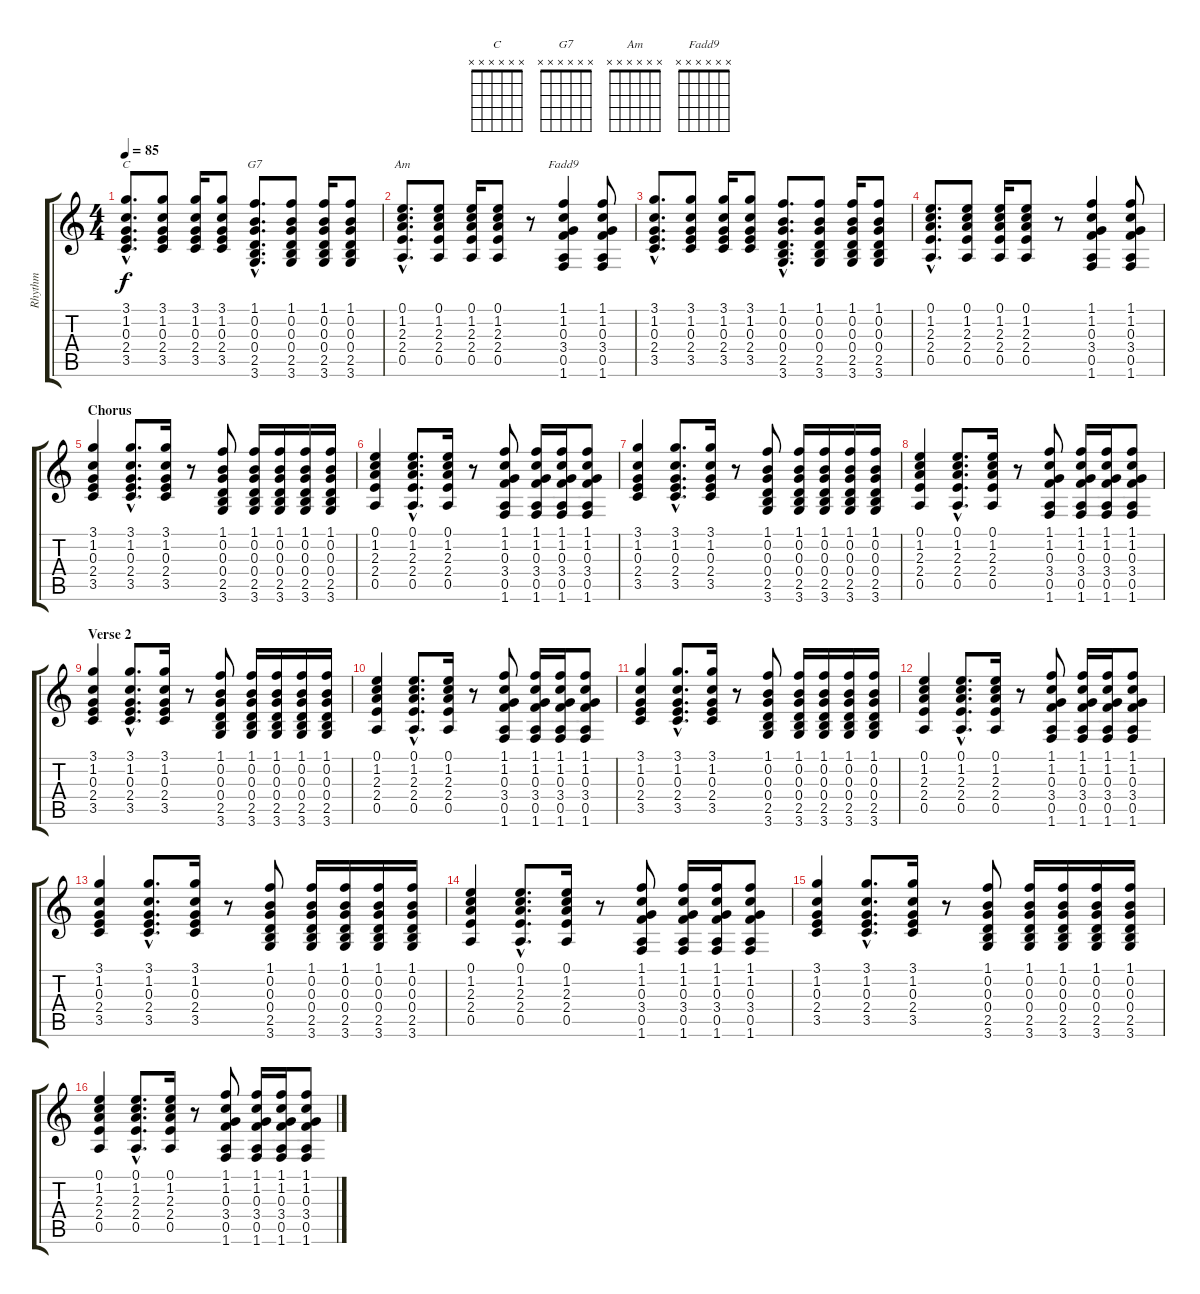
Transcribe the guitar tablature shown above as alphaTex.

\track ("Rhythm" "Rhythm") {instrument acousticguitarsteel}
\staff {score tabs}
\tuning (E4 B3 G3 D3 A2 E2) {hide}
\chord ("C" x x x x x x)
\chord ("G7" x x x x x x)
\chord ("Am" x x x x x x)
\chord ("Fadd9" x x x x x x)
\ts (4 4)
\tempo 85
\clef g2
\ks c
(3.1{hac} 1.2{hac} 0.3{hac} 2.4{hac} 3.5{hac}).8{d ch "C" dy f} (3.1 1.2 0.3 2.4 3.5).8 (3.1 1.2 0.3 2.4 3.5).16 (3.1 1.2 0.3 2.4 3.5).8 (1.1{hac} 0.2{hac} 0.3{hac} 0.4{hac} 2.5{hac} 3.6{hac}).8{d ch "G7"} (1.1 0.2 0.3 0.4 2.5 3.6).8 (1.1 0.2 0.3 0.4 2.5 3.6).16 (1.1 0.2 0.3 0.4 2.5 3.6).8 |
(0.1{hac} 1.2{hac} 2.3{hac} 2.4{hac} 0.5{hac}).8{d ch "Am"} (0.1 1.2 2.3 2.4 0.5).8 (0.1 1.2 2.3 2.4 0.5).16 (0.1 1.2 2.3 2.4 0.5).8 r.8 (1.1 1.2 0.3 3.4 0.5 1.6).4{ch "Fadd9"} (1.1 1.2 0.3 3.4 0.5 1.6).8 |
(3.1{hac} 1.2{hac} 0.3{hac} 2.4{hac} 3.5{hac}).8{d} (3.1 1.2 0.3 2.4 3.5).8 (3.1 1.2 0.3 2.4 3.5).16 (3.1 1.2 0.3 2.4 3.5).8 (1.1{hac} 0.2{hac} 0.3{hac} 0.4{hac} 2.5{hac} 3.6{hac}).8{d} (1.1 0.2 0.3 0.4 2.5 3.6).8 (1.1 0.2 0.3 0.4 2.5 3.6).16 (1.1 0.2 0.3 0.4 2.5 3.6).8 |
(0.1{hac} 1.2{hac} 2.3{hac} 2.4{hac} 0.5{hac}).8{d} (0.1 1.2 2.3 2.4 0.5).8 (0.1 1.2 2.3 2.4 0.5).16 (0.1 1.2 2.3 2.4 0.5).8 r.8 (1.1 1.2 0.3 3.4 0.5 1.6).4 (1.1 1.2 0.3 3.4 0.5 1.6).8 |
\section ("" "Chorus")
(3.1 1.2 0.3 2.4 3.5).4 (3.1{hac} 1.2{hac} 0.3{hac} 2.4{hac} 3.5{hac}).8{d} (3.1 1.2 0.3 2.4 3.5).16 r.8 (1.1 0.2 0.3 0.4 2.5 3.6).8 (1.1 0.2 0.3 0.4 2.5 3.6).16 (1.1 0.2 0.3 0.4 2.5 3.6).16 (1.1 0.2 0.3 0.4 2.5 3.6).16 (1.1 0.2 0.3 0.4 2.5 3.6).16 |
(0.1 1.2 2.3 2.4 0.5).4 (0.1{hac} 1.2{hac} 2.3{hac} 2.4{hac} 0.5{hac}).8{d} (0.1 1.2 2.3 2.4 0.5).16 r.8 (1.1 1.2 0.3 3.4 0.5 1.6).8 (1.1 1.2 0.3 3.4 0.5 1.6).16 (1.1 1.2 0.3 3.4 0.5 1.6).16 (1.1 1.2 0.3 3.4 0.5 1.6).8 |
(3.1 1.2 0.3 2.4 3.5).4 (3.1{hac} 1.2{hac} 0.3{hac} 2.4{hac} 3.5{hac}).8{d} (3.1 1.2 0.3 2.4 3.5).16 r.8 (1.1 0.2 0.3 0.4 2.5 3.6).8 (1.1 0.2 0.3 0.4 2.5 3.6).16 (1.1 0.2 0.3 0.4 2.5 3.6).16 (1.1 0.2 0.3 0.4 2.5 3.6).16 (1.1 0.2 0.3 0.4 2.5 3.6).16 |
(0.1 1.2 2.3 2.4 0.5).4 (0.1{hac} 1.2{hac} 2.3{hac} 2.4{hac} 0.5{hac}).8{d} (0.1 1.2 2.3 2.4 0.5).16 r.8 (1.1 1.2 0.3 3.4 0.5 1.6).8 (1.1 1.2 0.3 3.4 0.5 1.6).16 (1.1 1.2 0.3 3.4 0.5 1.6).16 (1.1 1.2 0.3 3.4 0.5 1.6).8 |
\section ("" "Verse 2")
(3.1 1.2 0.3 2.4 3.5).4 (3.1{hac} 1.2{hac} 0.3{hac} 2.4{hac} 3.5{hac}).8{d} (3.1 1.2 0.3 2.4 3.5).16 r.8 (1.1 0.2 0.3 0.4 2.5 3.6).8 (1.1 0.2 0.3 0.4 2.5 3.6).16 (1.1 0.2 0.3 0.4 2.5 3.6).16 (1.1 0.2 0.3 0.4 2.5 3.6).16 (1.1 0.2 0.3 0.4 2.5 3.6).16 |
(0.1 1.2 2.3 2.4 0.5).4 (0.1{hac} 1.2{hac} 2.3{hac} 2.4{hac} 0.5{hac}).8{d} (0.1 1.2 2.3 2.4 0.5).16 r.8 (1.1 1.2 0.3 3.4 0.5 1.6).8 (1.1 1.2 0.3 3.4 0.5 1.6).16 (1.1 1.2 0.3 3.4 0.5 1.6).16 (1.1 1.2 0.3 3.4 0.5 1.6).8 |
(3.1 1.2 0.3 2.4 3.5).4 (3.1{hac} 1.2{hac} 0.3{hac} 2.4{hac} 3.5{hac}).8{d} (3.1 1.2 0.3 2.4 3.5).16 r.8 (1.1 0.2 0.3 0.4 2.5 3.6).8 (1.1 0.2 0.3 0.4 2.5 3.6).16 (1.1 0.2 0.3 0.4 2.5 3.6).16 (1.1 0.2 0.3 0.4 2.5 3.6).16 (1.1 0.2 0.3 0.4 2.5 3.6).16 |
(0.1 1.2 2.3 2.4 0.5).4 (0.1{hac} 1.2{hac} 2.3{hac} 2.4{hac} 0.5{hac}).8{d} (0.1 1.2 2.3 2.4 0.5).16 r.8 (1.1 1.2 0.3 3.4 0.5 1.6).8 (1.1 1.2 0.3 3.4 0.5 1.6).16 (1.1 1.2 0.3 3.4 0.5 1.6).16 (1.1 1.2 0.3 3.4 0.5 1.6).8 |
(3.1 1.2 0.3 2.4 3.5).4 (3.1{hac} 1.2{hac} 0.3{hac} 2.4{hac} 3.5{hac}).8{d} (3.1 1.2 0.3 2.4 3.5).16 r.8 (1.1 0.2 0.3 0.4 2.5 3.6).8 (1.1 0.2 0.3 0.4 2.5 3.6).16 (1.1 0.2 0.3 0.4 2.5 3.6).16 (1.1 0.2 0.3 0.4 2.5 3.6).16 (1.1 0.2 0.3 0.4 2.5 3.6).16 |
(0.1 1.2 2.3 2.4 0.5).4 (0.1{hac} 1.2{hac} 2.3{hac} 2.4{hac} 0.5{hac}).8{d} (0.1 1.2 2.3 2.4 0.5).16 r.8 (1.1 1.2 0.3 3.4 0.5 1.6).8 (1.1 1.2 0.3 3.4 0.5 1.6).16 (1.1 1.2 0.3 3.4 0.5 1.6).16 (1.1 1.2 0.3 3.4 0.5 1.6).8 |
(3.1 1.2 0.3 2.4 3.5).4 (3.1{hac} 1.2{hac} 0.3{hac} 2.4{hac} 3.5{hac}).8{d} (3.1 1.2 0.3 2.4 3.5).16 r.8 (1.1 0.2 0.3 0.4 2.5 3.6).8 (1.1 0.2 0.3 0.4 2.5 3.6).16 (1.1 0.2 0.3 0.4 2.5 3.6).16 (1.1 0.2 0.3 0.4 2.5 3.6).16 (1.1 0.2 0.3 0.4 2.5 3.6).16 |
(0.1 1.2 2.3 2.4 0.5).4 (0.1{hac} 1.2{hac} 2.3{hac} 2.4{hac} 0.5{hac}).8{d} (0.1 1.2 2.3 2.4 0.5).16 r.8 (1.1 1.2 0.3 3.4 0.5 1.6).8 (1.1 1.2 0.3 3.4 0.5 1.6).16 (1.1 1.2 0.3 3.4 0.5 1.6).16 (1.1 1.2 0.3 3.4 0.5 1.6).8
